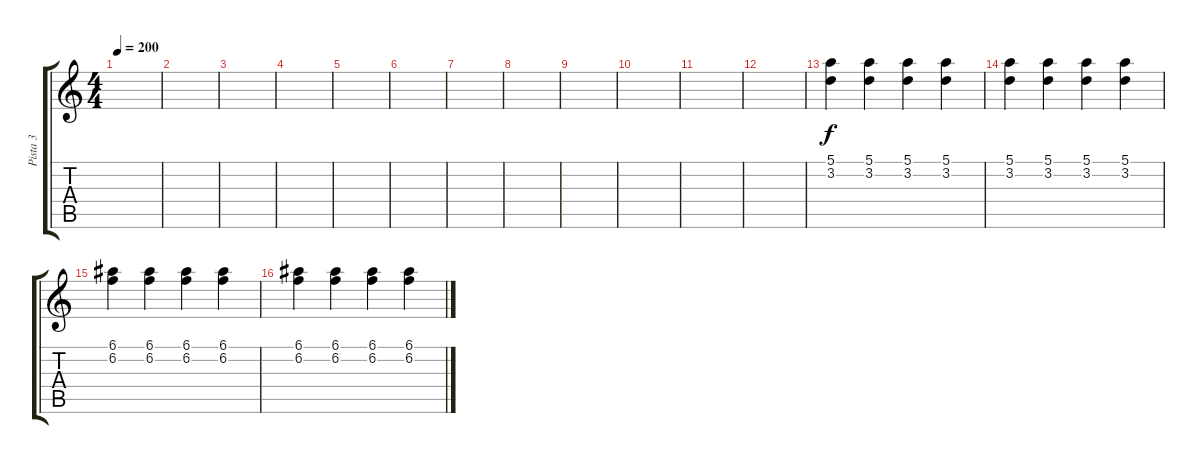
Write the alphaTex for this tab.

\track ("Pista 3" "Pista 3") {instrument distortionguitar}
\staff {score tabs}
\tuning (E4 B3 G3 D3 A2 D2) {hide}
\ts (4 4)
\tempo 200
\clef g2
\ks c
|
|
|
|
|
|
|
|
|
|
|
|
(5.1 3.2).4 (5.1 3.2).4 (5.1 3.2).4 (5.1 3.2).4 |
(5.1 3.2).4 (5.1 3.2).4 (5.1 3.2).4 (5.1 3.2).4 |
(6.1 6.2).4 (6.1 6.2).4 (6.1 6.2).4 (6.1 6.2).4 |
(6.1 6.2).4 (6.1 6.2).4 (6.1 6.2).4 (6.1 6.2).4
